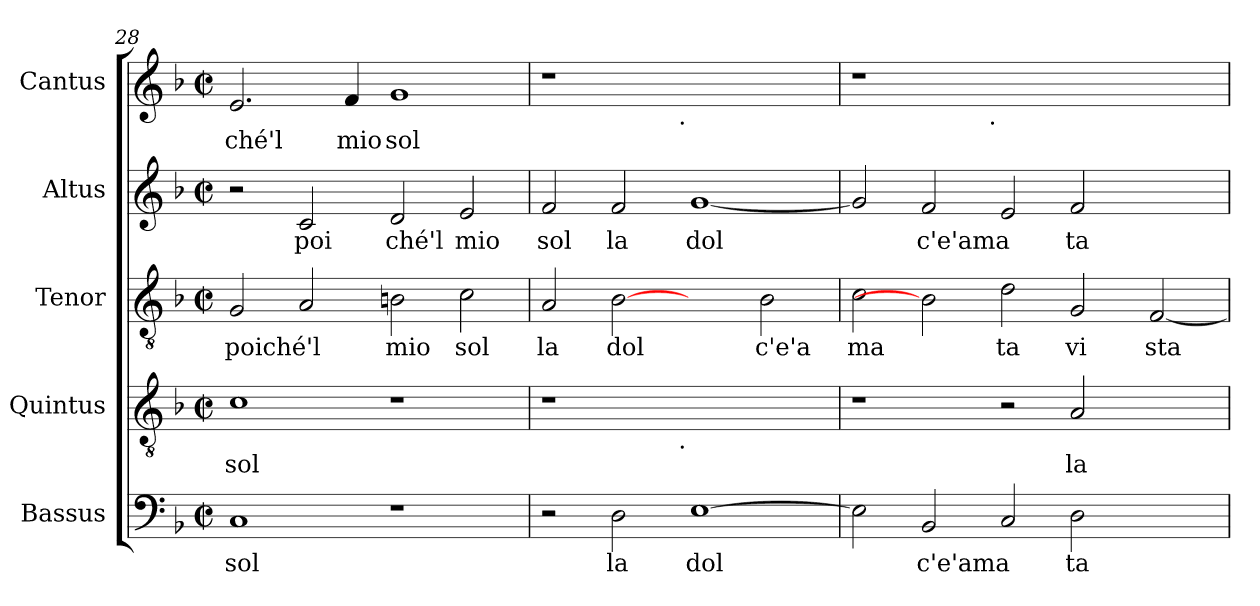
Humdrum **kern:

**kern	**text	**kern	**text	**kern	**text	**kern	**text	**kern	**text
*part5	*part5	*part4	*part4	*part3	*part3	*part2	*part2	*part1	*part1
*staff5	*staff5	*staff4	*staff4	*staff3	*staff3	*staff2	*staff2	*staff1	*staff1
*I"Bassus	*	*I"Quintus	*	*I"Tenor	*	*I"Altus	*	*I"Cantus	*
*clefF4	*	*clefGv2	*	*clefGv2	*	*clefG2	*	*clefG2	*
*k[b-]	*	*k[b-]	*	*k[b-]	*	*k[b-]	*	*k[b-]	*
*F:	*	*F:	*	*F:	*	*F:	*	*F:	*
*M2/2	*	*M2/2	*	*M2/2	*	*M2/2	*	*M2/2	*
*met(c|)	*	*met(c|)	*	*met(c|)	*	*met(c|)	*	*met(c|)	*
=28	=28	=28	=28	=28	=28	=28	=28	=28	=28
!	!LO:LY:b:cj	!	!LO:LY:b	!	!LO:LY:b:cj	!	!	!	!LO:LY:b:cj
1C	sol	1c	sol	2G/	poiché'l	2r	.	2.e/	ché'l
!	!	!	!	!	!LO:LY:b:cj	!	!LO:LY:b	!	!
.	.	.	.	2A/	.	2c/	poi	.	.
!	!	!	!	!	!	!	!	!	!LO:LY:b:cj
.	.	.	.	.	.	.	.	4f/	mio
!	!	!	!	!	!LO:LY:b:cj	!	!LO:LY:b	!	!LO:LY:b:cj
1r	.	1r	.	2Bn\	mio	2d/	ché'l	1g	sol
!	!	!	!	!	!LO:LY:b:cj	!	!LO:LY:b	!	!
.	.	.	.	2c\	sol	2e/	mio	.	.
=29	=29	=29	=29	=29	=29	=29	=29	=29	=29
!	!	!	!	!	!LO:LY:b:cj	!	!LO:LY:b	!	!
*	*	*^	*	*	*	*	*	*^	*
2r	.	1r	2ryy	.	2A/	la	2f/	sol	1r	2ryy	.
!	!LO:LY:b:cj	!	!	!	!	!LO:LY:b:cj	!	!LO:LY:b	!	!	!
2D\	la	.	4...ryy	.	[2B-	dol	2f/	la	.	4...ryy	.
!	!	!	!	!	!	!	!	!	!	!LO:TX:b:t=.	!
!	!	!	!LO:TX:b:t=.	!	!	!	!	!	!	!	!
.	.	.	1ryy	.	.	.	.	.	.	1ryy	.
!	!LO:LY:b:cj	!	!	!	!	!	!	!LO:LY:b	!	!	!
[>1E	dol-	1ryy	.	.	2ryy	.	[<1g	dol	1ryy	.	.
!	!	!	!	!	!	!LO:LY:b:cj	!	!	!	!	!
.	.	.	.	.	2B-\	c'e'a	.	.	.	.	.
.	.	.	32ryy	.	.	.	.	.	.	32ryy	.
=30	=30	=30	=30	=30	=30	=30	=30	=30	=30	=30	=30
!	!LO:LY:b:cj	!	!	!	!	!LO:LY:b:cj	!	!LO:LY:b	!	!	!
*	*	*v	*v	*	*	*	*	*	*	*	*
2E\]	--	1r	.	2c\	ma	2g/]	.	1r	2ryy	.
!	!LO:LY:b:cj	!	!	!	!	!	!LO:LY:b	!	!	!
2BB-/	-c'e'ama-	.	.	2B-]	.	2f/	c'e'ama	.	4...ryy	.
!	!	!	!	!	!	!	!	!	!LO:TX:b:t=.	!
.	.	.	.	.	.	.	.	.	1ryy	.
!	!LO:LY:b:cj	!	!	!	!LO:LY:b:cj	!	!LO:LY:b	!	!	!
2C/	--	2r	.	2d\	ta	2e/	.	1.ryy	.	.
!	!LO:LY:b:cj	!	!LO:LY:b	!	!LO:LY:b:cj	!	!LO:LY:b	!	!	!
2D\	-ta	2A/	la	2G/	vi	2f/	ta	.	.	.
.	.	.	.	.	.	.	.	.	2ryy	.
!	!	!	!	!	!LO:LY:b:cj	!	!	!	!	!
2ryy	.	2ryy	.	[<2F/	sta	2ryy	.	.	.	.
.	.	.	.	.	.	.	.	.	32ryy	.
*	*	*	*	*	*	*	*	*v	*v	*
=	=	=	=	=	=	=	=	=	=
*-	*-	*-	*-	*-	*-	*-	*-	*-	*-
